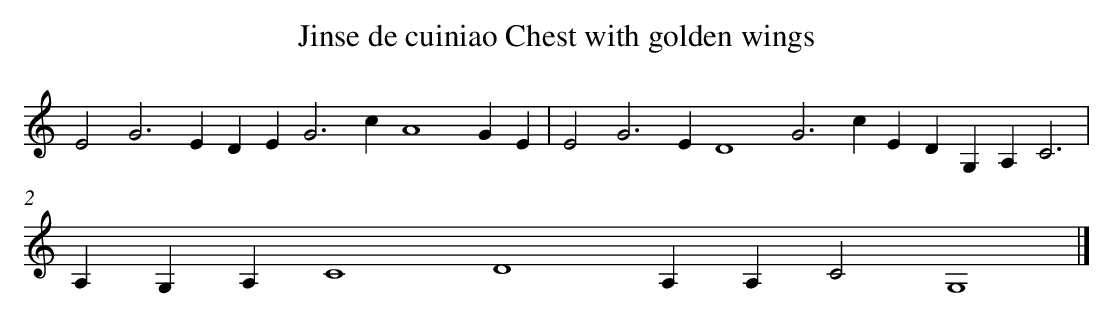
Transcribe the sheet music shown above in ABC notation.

X:1
T: Jinse de cuiniao Chest with golden wings
L: 1/4
K: C
E2G2>E2DE2<G2cA4GE [I:setbarnb 1]|
E2G2>E2D4G2>c2EDG,A,C3 |
A,G,A,C4D4A,A,C2G,4 |]
